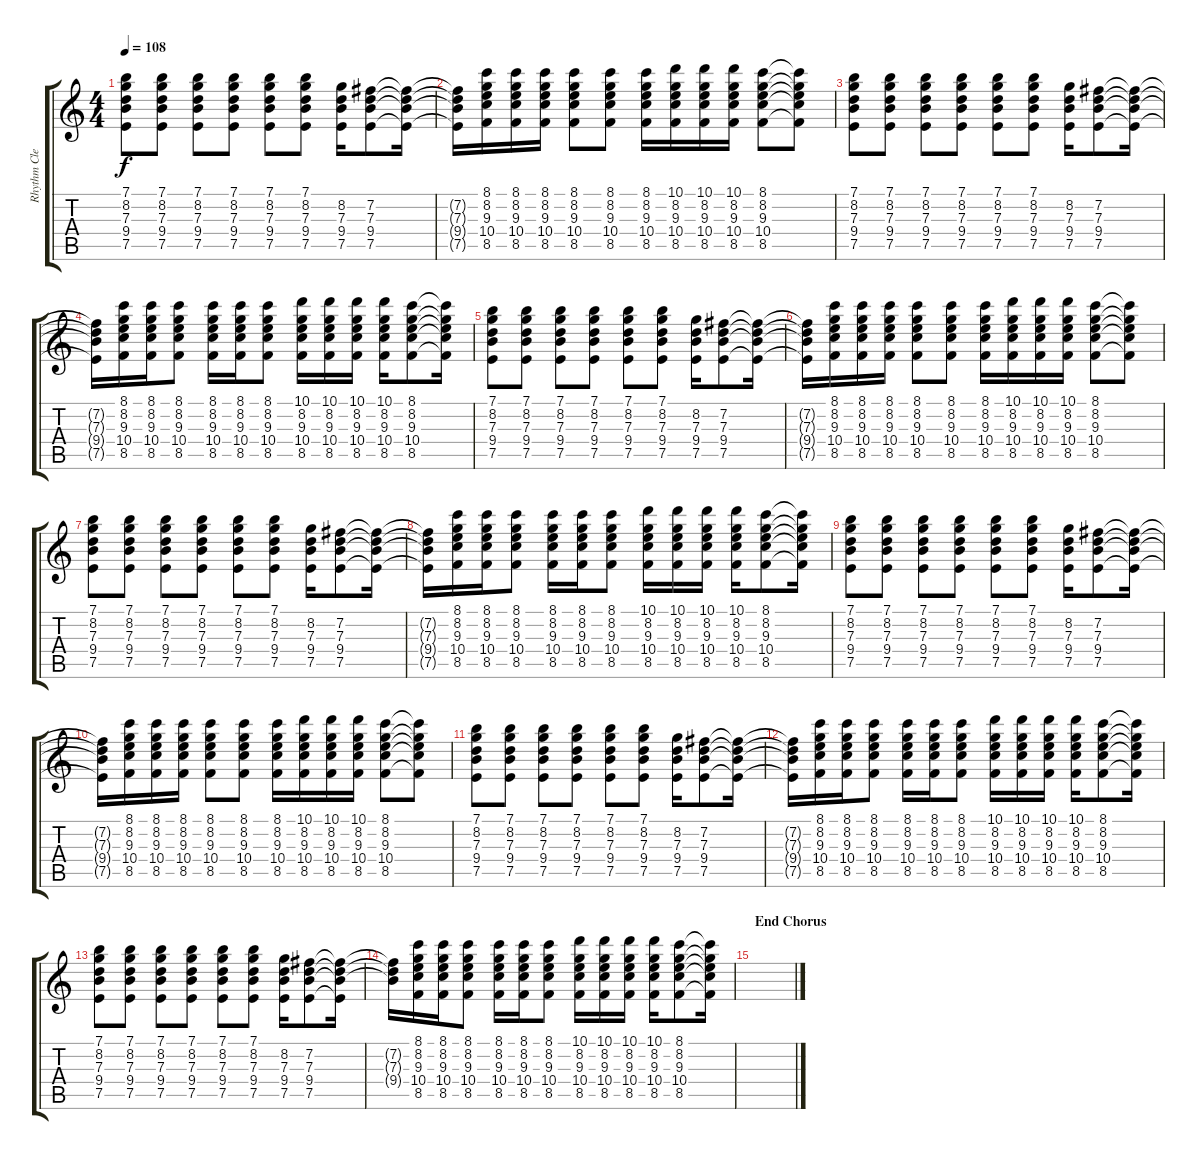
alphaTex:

\track ("Rhythm Clean" "Rhythm Cle") {instrument electricguitarjazz}
\staff {score tabs}
\tuning (E4 B3 G3 D3 A2 E2) {hide}
\ts (4 4)
\tempo 108
\clef g2
\ks c
(7.1 8.2 7.3 9.4 7.5).8{dy f} (7.1 8.2 7.3 9.4 7.5).8 (7.1 8.2 7.3 9.4 7.5).8 (7.1 8.2 7.3 9.4 7.5).8 (7.1 8.2 7.3 9.4 7.5).8 (7.1 8.2 7.3 9.4 7.5).8 (8.2 7.3 9.4 7.5).16 (7.2 7.3 9.4 7.5).8 (7.2{t} 7.3{t} 9.4{t} 7.5{t}).16 |
(7.2{t} 7.3{t} 9.4{t} 7.5{t}).16 (8.1 8.2 9.3 10.4 8.5).16 (8.1 8.2 9.3 10.4 8.5).16 (8.1 8.2 9.3 10.4 8.5).16 (8.1 8.2 9.3 10.4 8.5).8 (8.1 8.2 9.3 10.4 8.5).8 (8.1 8.2 9.3 10.4 8.5).16 (10.1 8.2 9.3 10.4 8.5).16 (10.1 8.2 9.3 10.4 8.5).16 (10.1 8.2 9.3 10.4 8.5).16 (8.1 8.2 9.3 10.4 8.5).8 (8.1{t} 8.2{t} 9.3{t} 10.4{t} 8.5{t}).8 |
(7.1 8.2 7.3 9.4 7.5).8 (7.1 8.2 7.3 9.4 7.5).8 (7.1 8.2 7.3 9.4 7.5).8 (7.1 8.2 7.3 9.4 7.5).8 (7.1 8.2 7.3 9.4 7.5).8 (7.1 8.2 7.3 9.4 7.5).8 (8.2 7.3 9.4 7.5).16 (7.2 7.3 9.4 7.5).8 (7.2{t} 7.3{t} 9.4{t} 7.5{t}).16 |
(7.2{t} 7.3{t} 9.4{t} 7.5{t}).16 (8.1 8.2 9.3 10.4 8.5).16 (8.1 8.2 9.3 10.4 8.5).16 (8.1 8.2 9.3 10.4 8.5).8 (8.1 8.2 9.3 10.4 8.5).16 (8.1 8.2 9.3 10.4 8.5).16 (8.1 8.2 9.3 10.4 8.5).8 (10.1 8.2 9.3 10.4 8.5).16 (10.1 8.2 9.3 10.4 8.5).16 (10.1 8.2 9.3 10.4 8.5).16 (10.1 8.2 9.3 10.4 8.5).16 (8.1 8.2 9.3 10.4 8.5).8 (8.1{t} 8.2{t} 9.3{t} 10.4{t} 8.5{t}).16 |
(7.1 8.2 7.3 9.4 7.5).8 (7.1 8.2 7.3 9.4 7.5).8 (7.1 8.2 7.3 9.4 7.5).8 (7.1 8.2 7.3 9.4 7.5).8 (7.1 8.2 7.3 9.4 7.5).8 (7.1 8.2 7.3 9.4 7.5).8 (8.2 7.3 9.4 7.5).16 (7.2 7.3 9.4 7.5).8 (7.2{t} 7.3{t} 9.4{t} 7.5{t}).16 |
(7.2{t} 7.3{t} 9.4{t} 7.5{t}).16 (8.1 8.2 9.3 10.4 8.5).16 (8.1 8.2 9.3 10.4 8.5).16 (8.1 8.2 9.3 10.4 8.5).16 (8.1 8.2 9.3 10.4 8.5).8 (8.1 8.2 9.3 10.4 8.5).8 (8.1 8.2 9.3 10.4 8.5).16 (10.1 8.2 9.3 10.4 8.5).16 (10.1 8.2 9.3 10.4 8.5).16 (10.1 8.2 9.3 10.4 8.5).16 (8.1 8.2 9.3 10.4 8.5).8 (8.1{t} 8.2{t} 9.3{t} 10.4{t} 8.5{t}).8 |
(7.1 8.2 7.3 9.4 7.5).8 (7.1 8.2 7.3 9.4 7.5).8 (7.1 8.2 7.3 9.4 7.5).8 (7.1 8.2 7.3 9.4 7.5).8 (7.1 8.2 7.3 9.4 7.5).8 (7.1 8.2 7.3 9.4 7.5).8 (8.2 7.3 9.4 7.5).16 (7.2 7.3 9.4 7.5).8 (7.2{t} 7.3{t} 9.4{t} 7.5{t}).16 |
(7.2{t} 7.3{t} 9.4{t} 7.5{t}).16 (8.1 8.2 9.3 10.4 8.5).16 (8.1 8.2 9.3 10.4 8.5).16 (8.1 8.2 9.3 10.4 8.5).8 (8.1 8.2 9.3 10.4 8.5).16 (8.1 8.2 9.3 10.4 8.5).16 (8.1 8.2 9.3 10.4 8.5).8 (10.1 8.2 9.3 10.4 8.5).16 (10.1 8.2 9.3 10.4 8.5).16 (10.1 8.2 9.3 10.4 8.5).16 (10.1 8.2 9.3 10.4 8.5).16 (8.1 8.2 9.3 10.4 8.5).8 (8.1{t} 8.2{t} 9.3{t} 10.4{t} 8.5{t}).16 |
(7.1 8.2 7.3 9.4 7.5).8 (7.1 8.2 7.3 9.4 7.5).8 (7.1 8.2 7.3 9.4 7.5).8 (7.1 8.2 7.3 9.4 7.5).8 (7.1 8.2 7.3 9.4 7.5).8 (7.1 8.2 7.3 9.4 7.5).8 (8.2 7.3 9.4 7.5).16 (7.2 7.3 9.4 7.5).8 (7.2{t} 7.3{t} 9.4{t} 7.5{t}).16 |
(7.2{t} 7.3{t} 9.4{t} 7.5{t}).16 (8.1 8.2 9.3 10.4 8.5).16 (8.1 8.2 9.3 10.4 8.5).16 (8.1 8.2 9.3 10.4 8.5).16 (8.1 8.2 9.3 10.4 8.5).8 (8.1 8.2 9.3 10.4 8.5).8 (8.1 8.2 9.3 10.4 8.5).16 (10.1 8.2 9.3 10.4 8.5).16 (10.1 8.2 9.3 10.4 8.5).16 (10.1 8.2 9.3 10.4 8.5).16 (8.1 8.2 9.3 10.4 8.5).8 (8.1{t} 8.2{t} 9.3{t} 10.4{t} 8.5{t}).8 |
(7.1 8.2 7.3 9.4 7.5).8 (7.1 8.2 7.3 9.4 7.5).8 (7.1 8.2 7.3 9.4 7.5).8 (7.1 8.2 7.3 9.4 7.5).8 (7.1 8.2 7.3 9.4 7.5).8 (7.1 8.2 7.3 9.4 7.5).8 (8.2 7.3 9.4 7.5).16 (7.2 7.3 9.4 7.5).8 (7.2{t} 7.3{t} 9.4{t} 7.5{t}).16 |
(7.2{t} 7.3{t} 9.4{t} 7.5{t}).16 (8.1 8.2 9.3 10.4 8.5).16 (8.1 8.2 9.3 10.4 8.5).16 (8.1 8.2 9.3 10.4 8.5).8 (8.1 8.2 9.3 10.4 8.5).16 (8.1 8.2 9.3 10.4 8.5).16 (8.1 8.2 9.3 10.4 8.5).8 (10.1 8.2 9.3 10.4 8.5).16 (10.1 8.2 9.3 10.4 8.5).16 (10.1 8.2 9.3 10.4 8.5).16 (10.1 8.2 9.3 10.4 8.5).16 (8.1 8.2 9.3 10.4 8.5).8 (8.1{t} 8.2{t} 9.3{t} 10.4{t} 8.5{t}).16 |
(7.1 8.2 7.3 9.4 7.5).8 (7.1 8.2 7.3 9.4 7.5).8 (7.1 8.2 7.3 9.4 7.5).8 (7.1 8.2 7.3 9.4 7.5).8 (7.1 8.2 7.3 9.4 7.5).8 (7.1 8.2 7.3 9.4 7.5).8 (8.2 7.3 9.4 7.5).16 (7.2 7.3 9.4 7.5).8 (7.2{t} 7.3{t} 9.4{t} 7.5{t}).16 |
(7.2{t} 7.3{t} 9.4{t}).16 (8.1 8.2 9.3 10.4 8.5).16 (8.1 8.2 9.3 10.4 8.5).16 (8.1 8.2 9.3 10.4 8.5).8 (8.1 8.2 9.3 10.4 8.5).16 (8.1 8.2 9.3 10.4 8.5).16 (8.1 8.2 9.3 10.4 8.5).8 (10.1 8.2 9.3 10.4 8.5).16 (10.1 8.2 9.3 10.4 8.5).16 (10.1 8.2 9.3 10.4 8.5).16 (10.1 8.2 9.3 10.4 8.5).16 (8.1 8.2 9.3 10.4 8.5).8 (8.1{t} 8.2{t} 9.3{t} 10.4{t} 8.5{t}).16 |
\section ("" "End Chorus")
